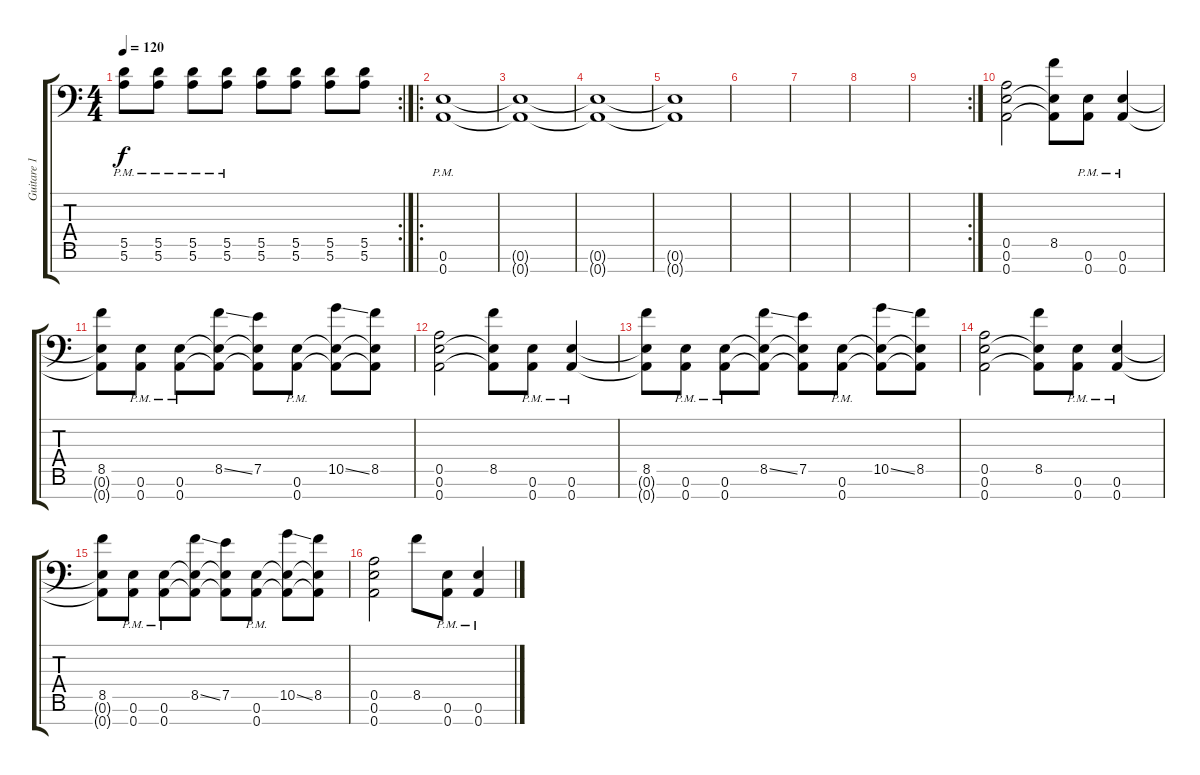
\track ("Guitare 1" "Guitare 1") {instrument distortionguitar}
\staff {score tabs}
\tuning (E4 B3 G3 D3 A2 E2 A1) {hide}
\rc 2
\ts (4 4)
\tempo 120
\clef f4
\ks c
(5.5{pm} 5.6).8{dy f} (5.5{pm} 5.6).8 (5.5{pm} 5.6).8 (5.5{pm} 5.6).8 (5.5 5.6).8 (5.5 5.6).8 (5.5 5.6).8 (5.5 5.6).8 |
\ro
(0.6{pm} 0.7{pm}).1{volume 0} |
(0.6{t} 0.7{t}).1 |
(0.6{t} 0.7{t}).1 |
(0.6{t} 0.7{t}).1 |
|
|
|
\rc 2
|
(0.5 0.6 0.7).2 (8.5 0.6{t} 0.7{t}).8 (0.6{pm} 0.7{pm}).8 (0.6{pm} 0.7{pm}).4 |
(8.5 0.6{t} 0.7{t}).8 (0.6{pm} 0.7{pm}).8 (0.6{pm} 0.7{pm}).8 (8.5{ss} 0.6{t} 0.7{t}).8 (7.5 0.6{t} 0.7{t}).8 (0.6{pm} 0.7{pm}).8 (10.5{ss} 0.6{t} 0.7{t}).8 (8.5 0.6{t} 0.7{t}).8 |
(0.5 0.6 0.7).2 (8.5 0.6{t} 0.7{t}).8 (0.6{pm} 0.7{pm}).8 (0.6{pm} 0.7{pm}).4 |
(8.5 0.6{t} 0.7{t}).8 (0.6{pm} 0.7{pm}).8 (0.6{pm} 0.7{pm}).8 (8.5{ss} 0.6{t} 0.7{t}).8 (7.5 0.6{t} 0.7{t}).8 (0.6{pm} 0.7{pm}).8 (10.5{ss} 0.6{t} 0.7{t}).8 (8.5 0.6{t} 0.7{t}).8 |
(0.5 0.6 0.7).2 (8.5 0.6{t} 0.7{t}).8 (0.6{pm} 0.7{pm}).8 (0.6{pm} 0.7{pm}).4 |
(8.5 0.6{t} 0.7{t}).8 (0.6{pm} 0.7{pm}).8 (0.6{pm} 0.7{pm}).8 (8.5{ss} 0.6{t} 0.7{t}).8 (7.5 0.6{t} 0.7{t}).8 (0.6{pm} 0.7{pm}).8 (10.5{ss} 0.6{t} 0.7{t}).8 (8.5 0.6{t} 0.7{t}).8 |
(0.5 0.6 0.7).2 8.5.8 (0.6{pm} 0.7{pm}).8 (0.6{pm} 0.7{pm}).4
